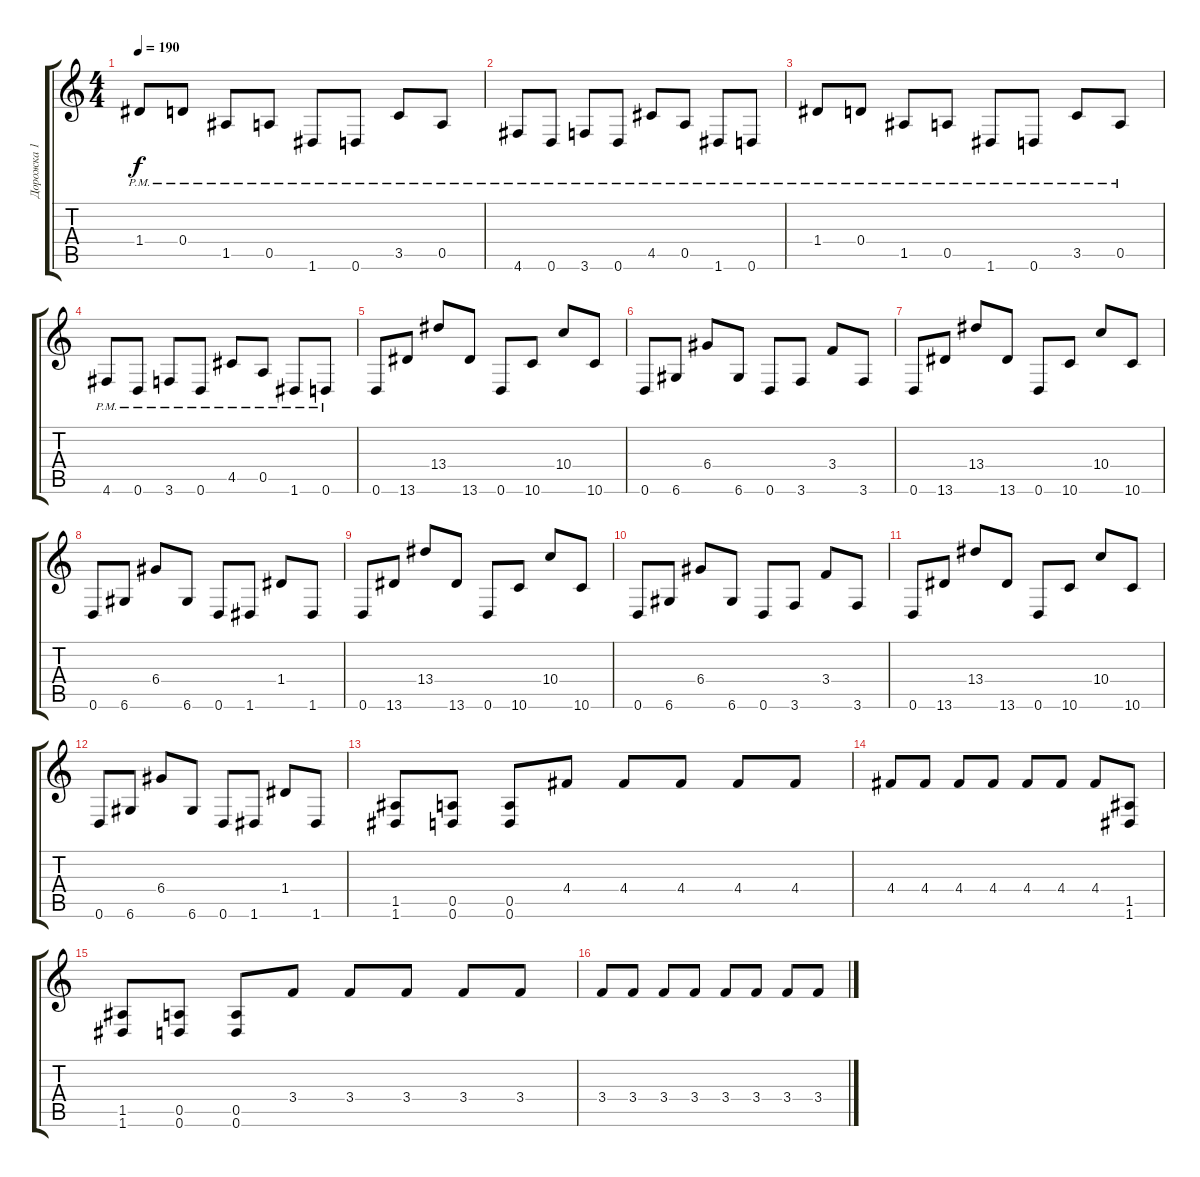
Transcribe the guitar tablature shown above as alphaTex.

\track ("Дорожка 1" "Дорожка 1") {instrument distortionguitar}
\staff {score tabs}
\tuning (E4 B3 G3 D3 A2 D2) {hide}
\ts (4 4)
\tempo 190
\clef g2
\ks c
1.4{pm}.8{dy f} 0.4{pm}.8 1.5{pm}.8 0.5{pm}.8 1.6{pm}.8 0.6{pm}.8 3.5{pm}.8 0.5{pm}.8 |
4.6{pm}.8 0.6{pm}.8 3.6{pm}.8 0.6{pm}.8 4.5{pm}.8 0.5{pm}.8 1.6{pm}.8 0.6{pm}.8 |
1.4{pm}.8 0.4{pm}.8 1.5{pm}.8 0.5{pm}.8 1.6{pm}.8 0.6{pm}.8 3.5{pm}.8 0.5{pm}.8 |
4.6{pm}.8 0.6{pm}.8 3.6{pm}.8 0.6{pm}.8 4.5{pm}.8 0.5{pm}.8 1.6{pm}.8 0.6{pm}.8 |
0.6.8 13.6.8 13.4.8 13.6.8 0.6.8 10.6.8 10.4.8 10.6.8 |
0.6.8 6.6.8 6.4.8 6.6.8 0.6.8 3.6.8 3.4.8 3.6.8 |
0.6.8 13.6.8 13.4.8 13.6.8 0.6.8 10.6.8 10.4.8 10.6.8 |
0.6.8 6.6.8 6.4.8 6.6.8 0.6.8 1.6.8 1.4.8 1.6.8 |
0.6.8 13.6.8 13.4.8 13.6.8 0.6.8 10.6.8 10.4.8 10.6.8 |
0.6.8 6.6.8 6.4.8 6.6.8 0.6.8 3.6.8 3.4.8 3.6.8 |
0.6.8 13.6.8 13.4.8 13.6.8 0.6.8 10.6.8 10.4.8 10.6.8 |
0.6.8 6.6.8 6.4.8 6.6.8 0.6.8 1.6.8 1.4.8 1.6.8 |
(1.5 1.6).8 (0.5 0.6).8 (0.5 0.6).8 4.4.8 4.4.8 4.4.8 4.4.8 4.4.8 |
4.4.8 4.4.8 4.4.8 4.4.8 4.4.8 4.4.8 4.4.8 (1.5 1.6).8 |
(1.5 1.6).8 (0.5 0.6).8 (0.5 0.6).8 3.4.8 3.4.8 3.4.8 3.4.8 3.4.8 |
3.4.8 3.4.8 3.4.8 3.4.8 3.4.8 3.4.8 3.4.8 3.4.8
